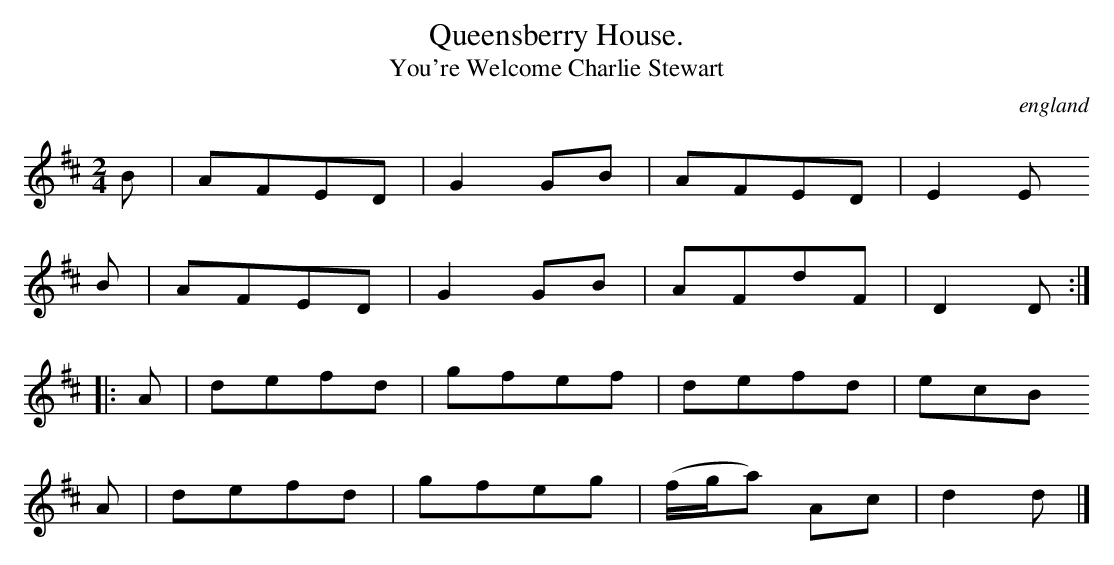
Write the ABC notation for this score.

X:1
T:Queensberry House.
T:You're Welcome Charlie Stewart
O:england
M:2/4
L:1/8
K:D
B|AFED|G2GB| AFED     |E2E
B|AFED|G2GB| AFdF     |D2D::
A|defd|gfef| defd     |ecB
A|defd|gfeg|(f/g/a) Ac|d2d|]
